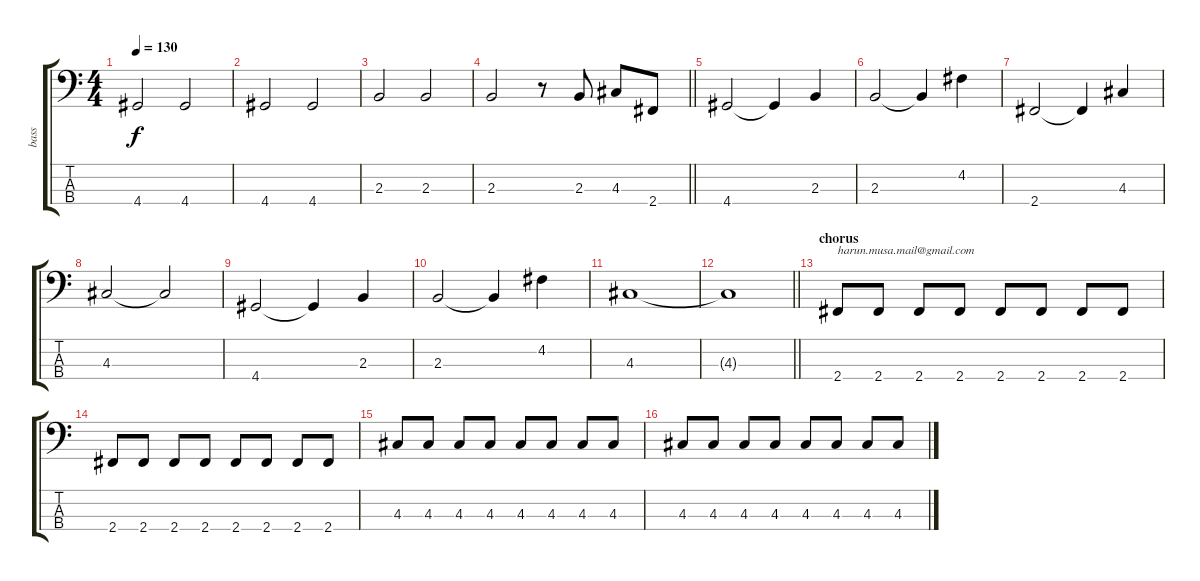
\track ("bass" "bass") {instrument electricbassfinger}
\staff {score tabs}
\tuning (G2 D2 A1 E1) {hide}
\ts (4 4)
\tempo 130
\clef f4
\ks c
4.4.2{dy f} 4.4.2 |
4.4.2 4.4.2 |
2.3.2 2.3.2 |
\barLineRight lightlight
2.3.2 r.8 2.3.8 4.3.8 2.4.8 |
4.4.2 4.4{t}.4 2.3.4 |
2.3.2 2.3{t}.4 4.2.4 |
2.4.2 2.4{t}.4 4.3.4 |
4.3.2 4.3{t}.2 |
4.4.2 4.4{t}.4 2.3.4 |
2.3.2 2.3{t}.4 4.2.4 |
4.3.1 |
\barLineRight lightlight
4.3{t}.1 |
\section ("" "chorus")
2.4.8{txt "harun.musa.mail@gmail.com"} 2.4.8 2.4.8 2.4.8 2.4.8 2.4.8 2.4.8 2.4.8 |
2.4.8 2.4.8 2.4.8 2.4.8 2.4.8 2.4.8 2.4.8 2.4.8 |
4.3.8 4.3.8 4.3.8 4.3.8 4.3.8 4.3.8 4.3.8 4.3.8 |
4.3.8 4.3.8 4.3.8 4.3.8 4.3.8 4.3.8 4.3.8 4.3.8
